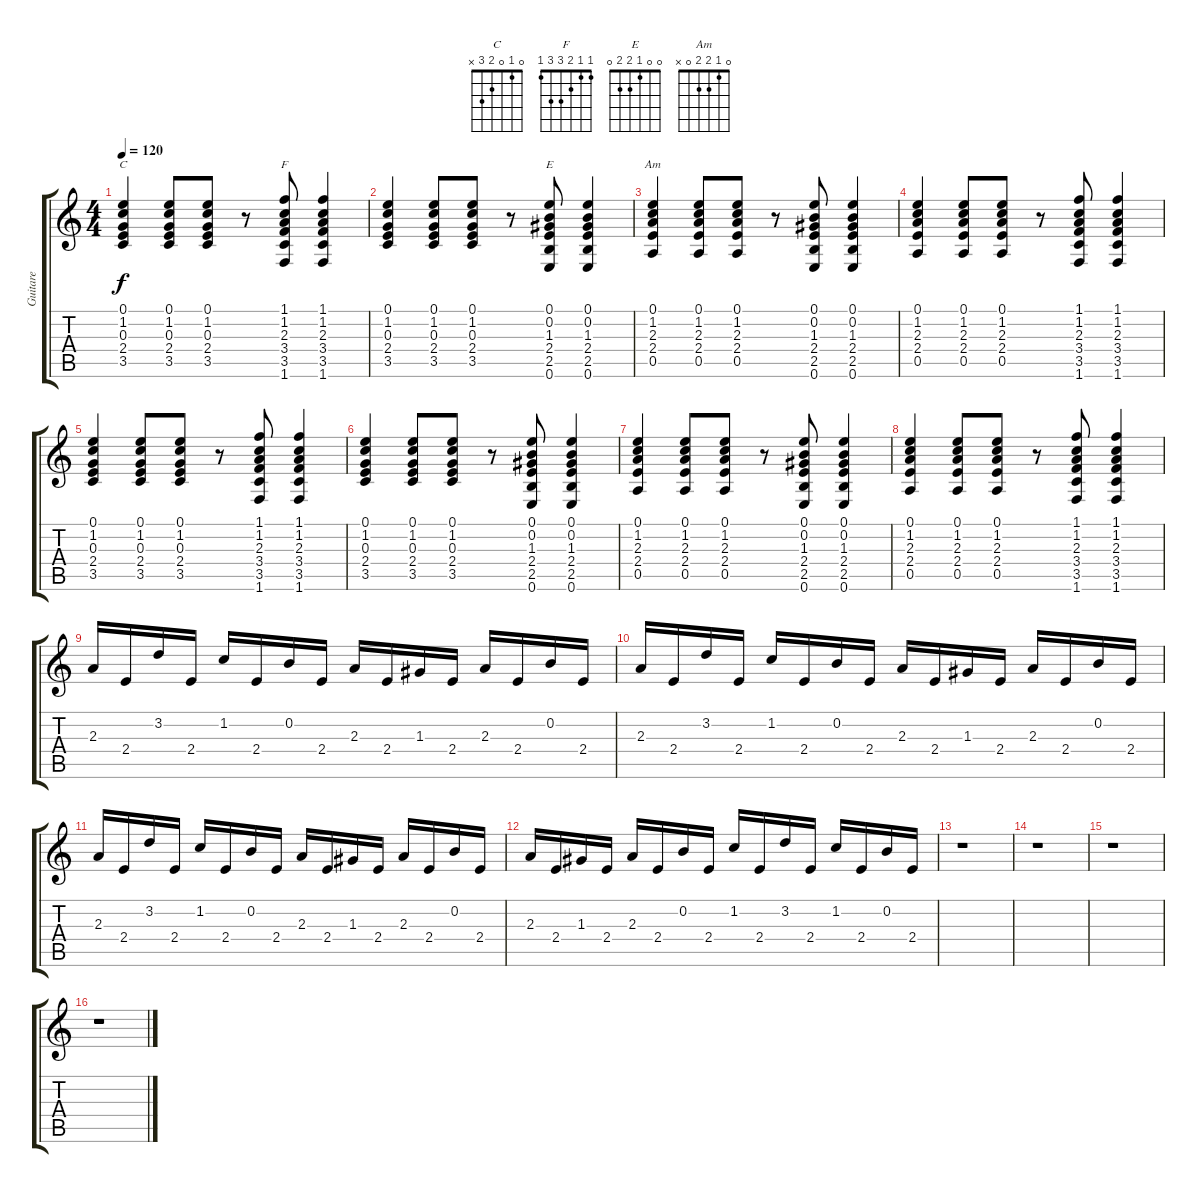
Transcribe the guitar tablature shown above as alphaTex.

\track ("Guitare" "Guitare") {instrument distortionguitar}
\staff {score tabs}
\tuning (E4 B3 G3 D3 A2 E2) {hide}
\chord ("C" 0 1 0 2 3 x)
\chord ("F" 1 1 2 3 3 1)
\chord ("E" 0 0 1 2 2 0)
\chord ("Am" 0 1 2 2 0 x)
\ts (4 4)
\tempo 120
\clef g2
\ks c
(0.1 1.2 0.3 2.4 3.5).4{ch "C" dy f} (0.1 1.2 0.3 2.4 3.5).8 (0.1 1.2 0.3 2.4 3.5).8 r.8 (1.1 1.2 2.3 3.4 3.5 1.6).8{ch "F"} (1.1 1.2 2.3 3.4 3.5 1.6).4 |
(0.1 1.2 0.3 2.4 3.5).4 (0.1 1.2 0.3 2.4 3.5).8 (0.1 1.2 0.3 2.4 3.5).8 r.8 (0.1 0.2 1.3 2.4 2.5 0.6).8{ch "E"} (0.1 0.2 1.3 2.4 2.5 0.6).4 |
(0.1 1.2 2.3 2.4 0.5).4{ch "Am"} (0.1 1.2 2.3 2.4 0.5).8 (0.1 1.2 2.3 2.4 0.5).8 r.8 (0.1 0.2 1.3 2.4 2.5 0.6).8 (0.1 0.2 1.3 2.4 2.5 0.6).4 |
(0.1 1.2 2.3 2.4 0.5).4 (0.1 1.2 2.3 2.4 0.5).8 (0.1 1.2 2.3 2.4 0.5).8 r.8 (1.1 1.2 2.3 3.4 3.5 1.6).8 (1.1 1.2 2.3 3.4 3.5 1.6).4 |
(0.1 1.2 0.3 2.4 3.5).4 (0.1 1.2 0.3 2.4 3.5).8 (0.1 1.2 0.3 2.4 3.5).8 r.8 (1.1 1.2 2.3 3.4 3.5 1.6).8 (1.1 1.2 2.3 3.4 3.5 1.6).4 |
(0.1 1.2 0.3 2.4 3.5).4 (0.1 1.2 0.3 2.4 3.5).8 (0.1 1.2 0.3 2.4 3.5).8 r.8 (0.1 0.2 1.3 2.4 2.5 0.6).8 (0.1 0.2 1.3 2.4 2.5 0.6).4 |
(0.1 1.2 2.3 2.4 0.5).4 (0.1 1.2 2.3 2.4 0.5).8 (0.1 1.2 2.3 2.4 0.5).8 r.8 (0.1 0.2 1.3 2.4 2.5 0.6).8 (0.1 0.2 1.3 2.4 2.5 0.6).4 |
(0.1 1.2 2.3 2.4 0.5).4 (0.1 1.2 2.3 2.4 0.5).8 (0.1 1.2 2.3 2.4 0.5).8 r.8 (1.1 1.2 2.3 3.4 3.5 1.6).8 (1.1 1.2 2.3 3.4 3.5 1.6).4 |
2.3.16 2.4.16 3.2.16 2.4.16 1.2.16 2.4.16 0.2.16 2.4.16 2.3.16 2.4.16 1.3.16 2.4.16 2.3.16 2.4.16 0.2.16 2.4.16 |
2.3.16 2.4.16 3.2.16 2.4.16 1.2.16 2.4.16 0.2.16 2.4.16 2.3.16 2.4.16 1.3.16 2.4.16 2.3.16 2.4.16 0.2.16 2.4.16 |
2.3.16 2.4.16 3.2.16 2.4.16 1.2.16 2.4.16 0.2.16 2.4.16 2.3.16 2.4.16 1.3.16 2.4.16 2.3.16 2.4.16 0.2.16 2.4.16 |
2.3.16 2.4.16 1.3.16 2.4.16 2.3.16 2.4.16 0.2.16 2.4.16 1.2.16 2.4.16 3.2.16 2.4.16 1.2.16 2.4.16 0.2.16 2.4.16 |
r.1 |
r.1 |
r.1 |
r.1
